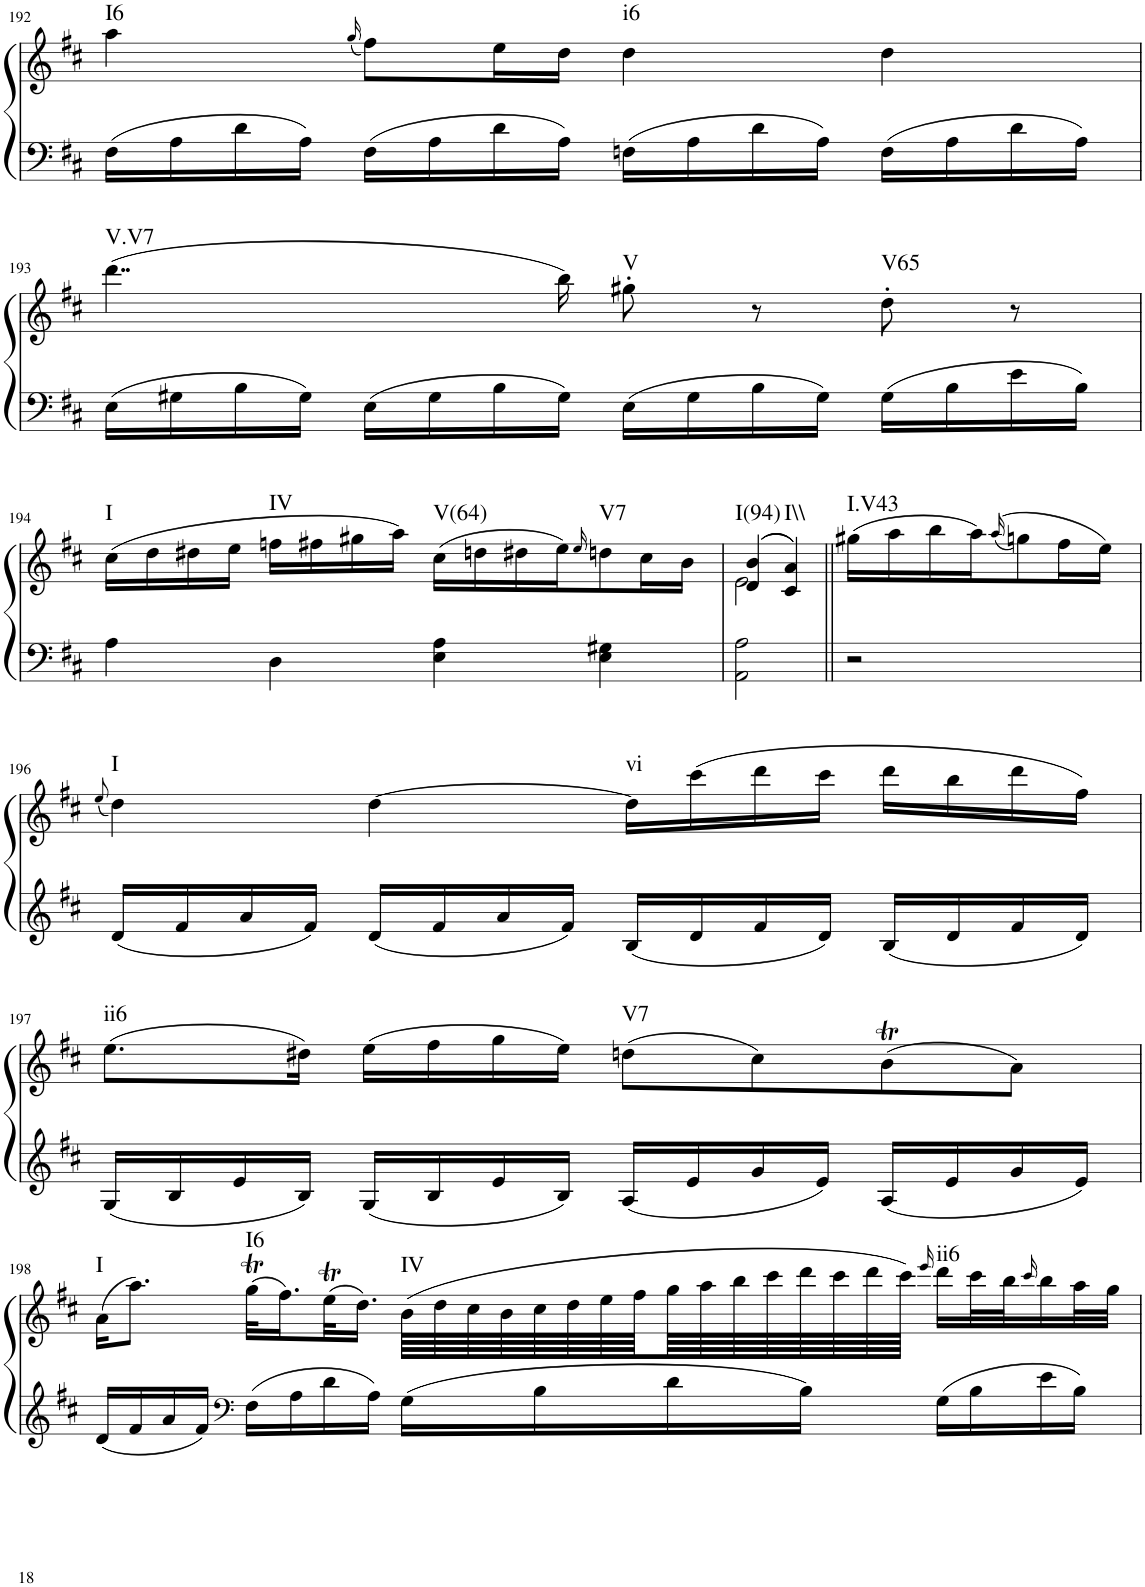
**kern	**kern	**harte
*part1	*part1	*part1
*staff2	*staff1	*
*I"unbenannt2	*	*
!!LO:PB:g=z
*clefF4	*clefG2	*
*k[f#c#]	*k[f#c#]	*
*M2/2	*M2/2	*
=192	=192	=192
!	!	!LO:H:kt=I6
16F#\LL	4aa\	N
16A\	.	.
16d\	.	.
16A\JJ	.	.
.	(16qgg/	.
16F#\LL	8ff#\L)	.
16A\	.	.
16d\	16ee\L	.
16A\JJ	16dd\JJ	.
!	!	!LO:H:kt=i6
16Fn\LL	4dd\	N
16A\	.	.
16d\	.	.
16A\JJ	.	.
16F\LL	4dd\	.
16A\	.	.
16d\	.	.
16A\JJ	.	.
!!LO:LB:g=z
=193	=193	=193
!	!	!LO:H:kt=V.V7
16E\LL	(4..ddd\	N
16G#X\	.	.
16B\	.	.
16G#\JJ	.	.
16E\LL	.	.
16G#\	.	.
16B\	.	.
16G#\JJ	16bb\)	.
!	!	!LO:H:kt=V
16E\LL	8gg#X'\	N
16G#\	.	.
16B\	8r	.
16G#\JJ	.	.
!	!	!LO:H:kt=V65
16G#\LL	8dd'\	N
16B\	.	.
16e\	8r	.
16B\JJ	.	.
!!LO:LB:g=z
=194	=194	=194
!	!	!LO:H:kt=I
4A\	(16cc#\LL	N
.	16dd\	.
.	16dd#X\	.
.	16ee\JJ	.
!	!	!LO:H:kt=IV
4D\	16ffn\LL	N
.	16ff#X\	.
.	16gg#X\	.
.	16aa\JJ)	.
!	!	!LO:H:kt=V(64)
4E\ 4A\	(16cc#\LL	N
.	16ddn\	.
.	16dd#X\	.
.	16ee\J)	.
.	16qee/	.
!	!	!LO:H:kt=V7
4E\ 4G#X\	8ddn\	N
.	16cc#\L	.
.	16b\JJ	.
=195	=195	=195
*	*^	*
!	!	!	!LO:H:kt=I(94)
2AA\ 2A\	((4d/ 4b/	2e\	N
!	!	!	!LO:H:kt=I\\
.	4c#/ 4a/))	.	N
*	*v	*v	*
=195X23||	=195X23||	=195X23||
!	!	!LO:H:kt=I.V43
2r	(16gg#X\LL	N
.	16aa\	.
.	16bb\	.
.	16aa\J)	.
.	((16qaa/	.
.	8ggn\)	.
.	16ff#\L	.
.	16ee\JJ)	.
!!LO:LB:g=z
=196	=196	=196
.	(8qee/	.
!	!	!LO:H:kt=I
16d/LL	4dd\)	N
16f#/	.	.
16a/	.	.
16f#/JJ	.	.
16d/LL	[4dd\	.
16f#/	.	.
16a/	.	.
16f#/JJ	.	.
!	!	!LO:H:kt=vi
16B/LL	16dd\LL]	N
16d/	(16ccc#\	.
16f#/	16ddd\	.
16d/JJ	16ccc#\JJ	.
16B/LL	16ddd\LL	.
16d/	16bb\	.
16f#/	16ddd\	.
16d/JJ	16ff#\JJ)	.
!!LO:LB:g=z
=197	=197	=197
!	!	!LO:H:kt=ii6
16G/LL	(8.ee\L	N
16B/	.	.
16e/	.	.
16B/JJ	16dd#X\Jk)	.
16G/LL	(16ee\LL	.
16B/	16ff#\	.
16e/	16gg\	.
16B/JJ	16ee\JJ)	.
!	!	!LO:H:kt=V7
16A/LL	(8ddn\L	N
16e/	.	.
16g/	8cc#\)	.
16e/JJ	.	.
16A/LL	(8bT\	.
16e/	.	.
16g/	8a\J)	.
16e/JJ	.	.
!!LO:LB:g=z
=198	=198	=198
!	!	!LO:H:kt=I
16d/LL	(16a\KL	N
16f#/	8.aa\J)	.
16a/	.	.
16f#/JJ	.	.
*clefF4	*	*
!	!	!LO:H:kt=I6
16F#\LL	(32ggT\KLL	N
.	16.ff#\)	.
16A\	.	.
16d\	(32eeT\K	.
.	16.dd\JJ)	.
16A\JJ	.	.
!	!	!LO:H:kt=IV
16G\LL	(64b\LLLL	N
.	64dd\	.
.	64cc#\	.
.	64b\	.
16B\	64cc#\	.
.	64dd\	.
.	64ee\	.
.	64ff#\	.
16d\	64gg\	.
.	64aa\	.
.	64bb\	.
.	64ccc#\	.
16B\JJ	64ddd\	.
.	64ccc#\	.
.	64ddd\	.
.	64ccc#\JJJJ)	.
.	16qeee/	.
!	!	!LO:H:kt=ii6
16G\LL	16ddd\LL	N
16B\	32ccc#\L	.
.	32bb\J	.
.	16qccc#/	.
16e\	16bb\	.
16B\JJ	32aa\L	.
.	32gg\JJJ	.
=	=	=
*-	*-	*-
